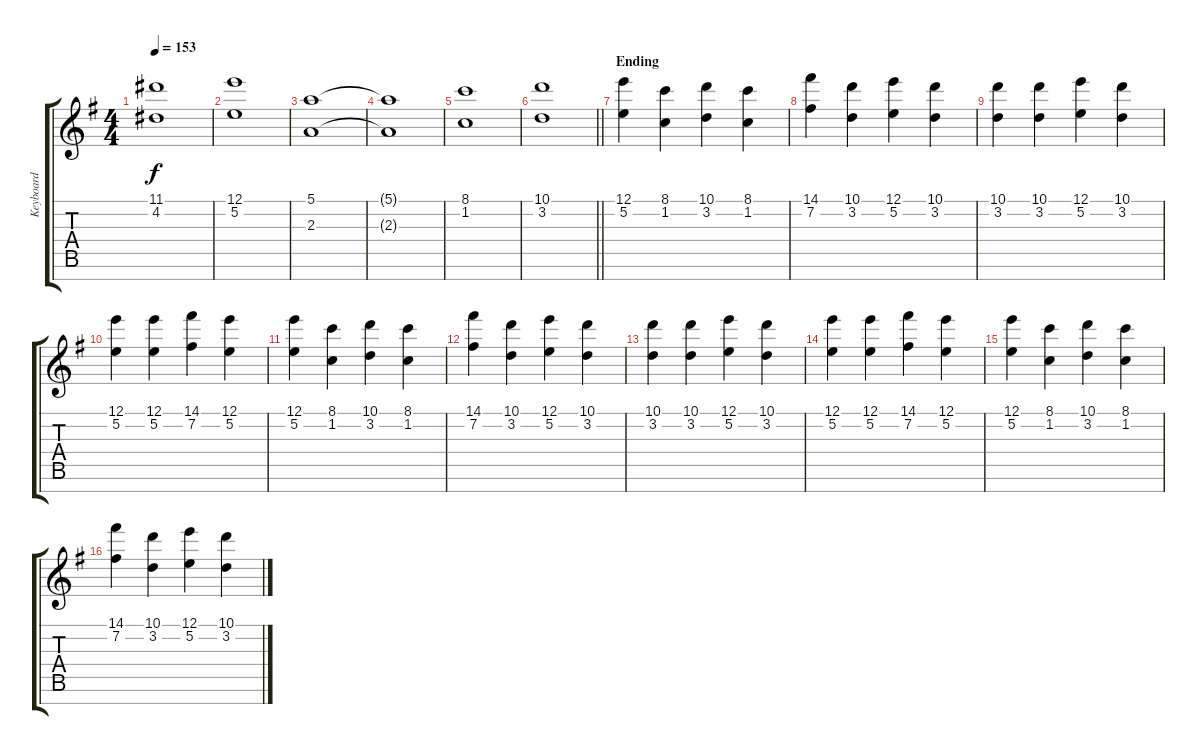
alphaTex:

\track ("Keyboard" "Keyboard") {instrument rockorgan}
\staff {score tabs}
\tuning (E5 B4 G4 D4 A3 E3 B2) {hide}
\ts (4 4)
\tempo 153
\clef g2
\ks g
(11.1 4.2).1{dy f} |
(12.1 5.2).1 |
(5.1 2.3).1 |
(5.1{t} 2.3{t}).1 |
(8.1 1.2).1 |
\barLineRight lightlight
(10.1 3.2).1 |
\section ("" "Ending")
(12.1 5.2).4 (8.1 1.2).4 (10.1 3.2).4 (8.1 1.2).4 |
(14.1 7.2).4 (10.1 3.2).4 (12.1 5.2).4 (10.1 3.2).4 |
(10.1 3.2).4 (10.1 3.2).4 (12.1 5.2).4 (10.1 3.2).4 |
(12.1 5.2).4 (12.1 5.2).4 (14.1 7.2).4 (12.1 5.2).4 |
(12.1 5.2).4 (8.1 1.2).4 (10.1 3.2).4 (8.1 1.2).4 |
(14.1 7.2).4 (10.1 3.2).4 (12.1 5.2).4 (10.1 3.2).4 |
(10.1 3.2).4 (10.1 3.2).4 (12.1 5.2).4 (10.1 3.2).4 |
(12.1 5.2).4 (12.1 5.2).4 (14.1 7.2).4 (12.1 5.2).4 |
(12.1 5.2).4 (8.1 1.2).4 (10.1 3.2).4 (8.1 1.2).4 |
(14.1 7.2).4 (10.1 3.2).4 (12.1 5.2).4 (10.1 3.2).4
